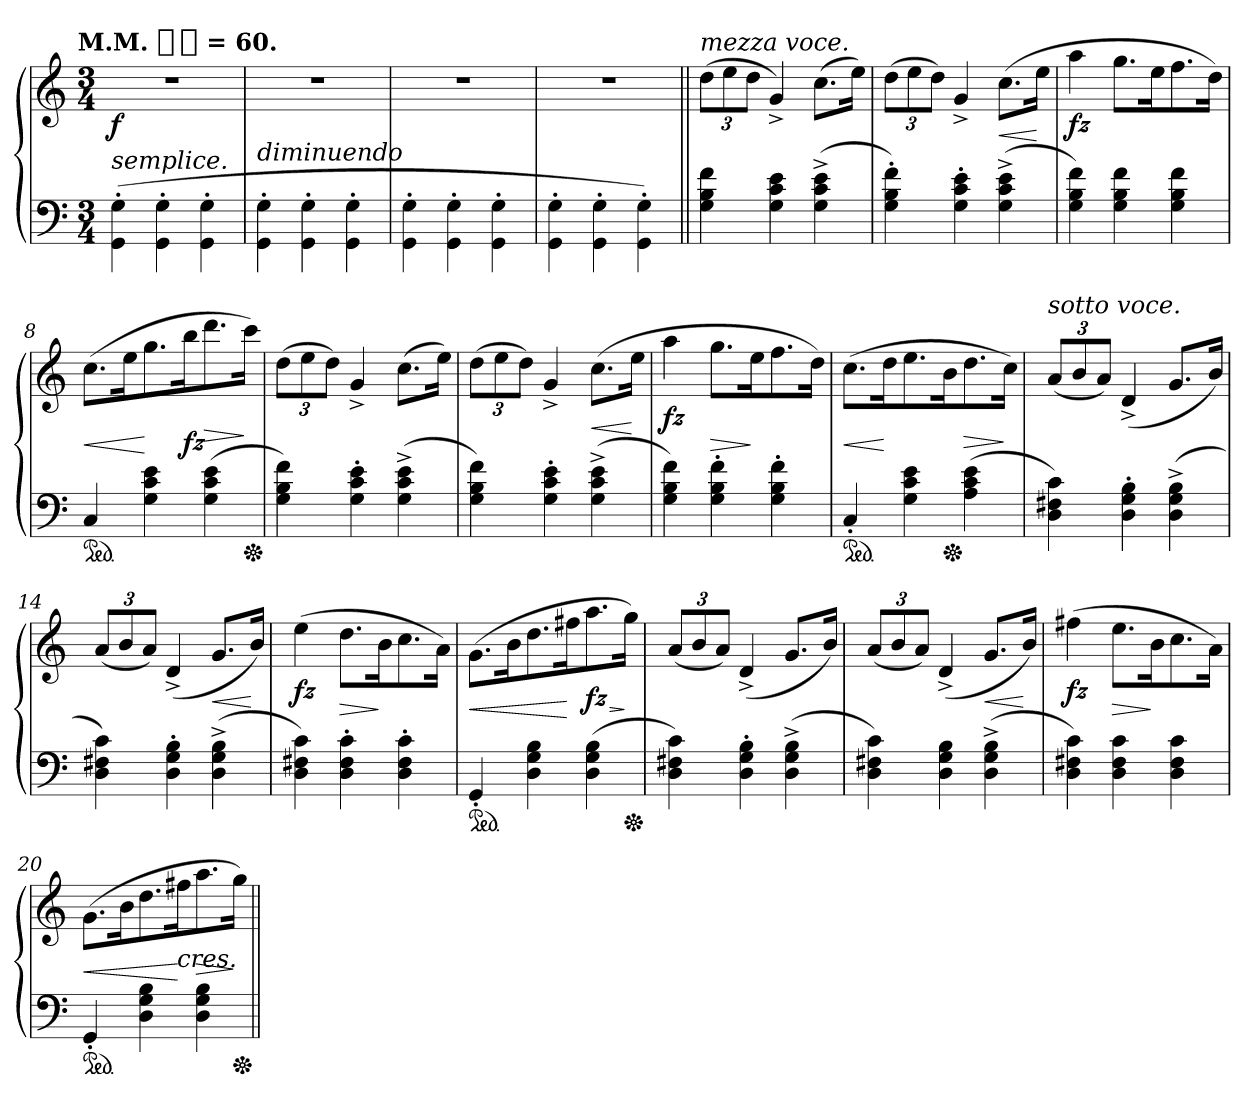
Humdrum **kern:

**kern	**kern	**dynam
*part1	*part1	*part1
*staff2	*staff1	*staff1/2
*clefF4	*clefG2	*
*k[]	*k[]	*
*C:	*C:	*
!!LO:TX:omd:t=M.M. [half-dot] = 60.
*M3/4	*M3/4	*
*MM180	*MM180	*
=1	=1	=1
!LO:TX:a:i:t=semplice.	!	!
(>4GG'\ 4G'\	2.r	f
4GG'\ 4G'\	.	.
4GG'\ 4G'\	.	.
=2	=2	=2
!	!LO:TX:c:i:t=diminuendo	!
4GG'\ 4G'\	2.r	.
4GG'\ 4G'\	.	.
4GG'\ 4G'\	.	.
=3	=3	=3
4GG'\ 4G'\	2.r	.
4GG'\ 4G'\	.	.
4GG'\ 4G'\	.	.
=4	=4	=4
4GG'\ 4G'\	2.r	.
4GG'\ 4G'\	.	.
4GG'\ 4G'\)	.	.
=5||	=5||	=5||
!	!LO:TX:a:i:t=mezza voce.	!
4G 4B 4f	(>12ddL	.
.	12ee	.
.	12ddJ	.
4G 4c 4e	4g^>)	.
(>4G^< 4c^< 4e^<	(>8.ccL	.
.	16eeJk)	.
=6	=6	=6
4G' 4B' 4f')	(12ddL	.
.	12ee	.
.	12ddJ)	.
4G' 4c' 4e'	4g^	.
(>4G^< 4c^< 4e^<	(>8.ccL	<
.	16eeJk	[
=7	=7	=7
4G 4B 4f)	4aa	fz
4G 4B 4f	8.ggL	.
.	16eeK	.
4G 4B 4f	8.ff	.
.	16ddJk)	.
=8	=8	=8
*ped	*	*
4C	(>8.ccL	<
.	16eeK	.
4G 4c 4e	8.gg	[
.	16bbK	fz
(>4G 4c 4e	8.ddd	>
*Xped	*	*
.	16cccJk)	]
=9	=9	=9
4G 4B 4f)	(12ddL	.
.	12ee	.
.	12ddJ)	.
4G' 4c' 4e'	4g^>	.
(>4G^< 4c^< 4e^<	(>8.ccL	.
.	16eeJk)	.
=10	=10	=10
4G 4B 4f)	(12ddL	.
.	12ee	.
.	12ddJ)	.
4G' 4c' 4e'	4g^>	.
(>4G^< 4c^< 4e^<	(>8.ccL	<
.	16eeJk	[
=11	=11	=11
4G 4B 4f)	4aa	fz
4G' 4B' 4f'	8.ggL	>
.	16eeK	]
4G' 4B' 4f'	8.ff	.
.	16ddJk)	.
=12	=12	=12
*ped	*	*
4C'	(8.ccL	<
.	16ddK	[
4G 4c 4e	8.ee	.
*Xped	*	*
.	16bK	.
(>4A 4c 4e	8.dd	>
.	16ccJk)	]
=13	=13	=13
!	!LO:TX:a:i:t=sotto voce.	!
4D 4F#X 4c)	(<12aL	.
.	12b	.
.	12aJ)	.
4D' 4G' 4B'	(<4d^>	.
(4D^< 4G^< 4B^<	8.gL	.
.	16bJk)	.
=14	=14	=14
4D 4F#X 4c)	(<12aL	.
.	12b	.
.	12aJ)	.
4D' 4G' 4B'	(<4d^>	.
(>4D^< 4G^< 4B^<	8.gL	<
.	16bJk)	[
=15	=15	=15
4D 4F#X 4c)	(>4ee	fz
4D' 4F#' 4c'	8.ddL	>
.	16bK	]
4D' 4F#' 4c'	8.cc	.
.	16aJk)	.
=16	=16	=16
*ped	*	*
4GG'	(>8.gL	<
.	16bK	.
4D 4G 4B	8.dd	.
.	16ff#XK	[
(>4D 4G 4B	8.aa	> fz
*Xped	*	*
.	16ggJk)	]
=17	=17	=17
4D 4F#X 4c)	(<12aL	.
.	12b	.
.	12aJ)	.
4D' 4G' 4B'	(4d^>	.
(>4D^< 4G^< 4B^<	8.gL	.
.	16bJk)	.
=18	=18	=18
4D 4F#X 4c)	(<12aL	.
.	12b	.
.	12aJ)	.
4D 4G 4B	(4d^>	.
(>4D^< 4G^< 4B^<	8.gL	<
.	16bJk)	[
=19	=19	=19
4D 4F#X 4c)	(>4ff#X	fz
4D 4F# 4c	8.eeL	>
.	16bK	]
4D 4F# 4c	8.cc	.
.	16aJk)	.
=20	=20	=20
!LO:TX:b:Bi:t=Dal Segno senza Fine.	!	!
*ped	*	*
4GG'	(>8.gL	<
.	16bK	.
4D 4G 4B	8.dd	.
!	!LO:TX:c:i:t=cres.	!
.	16ff#XK	[
4D 4G 4B	8.aa	>
*Xped	*	*
.	16ggJk)	]
=||	=||	=||
*-	*-	*-
